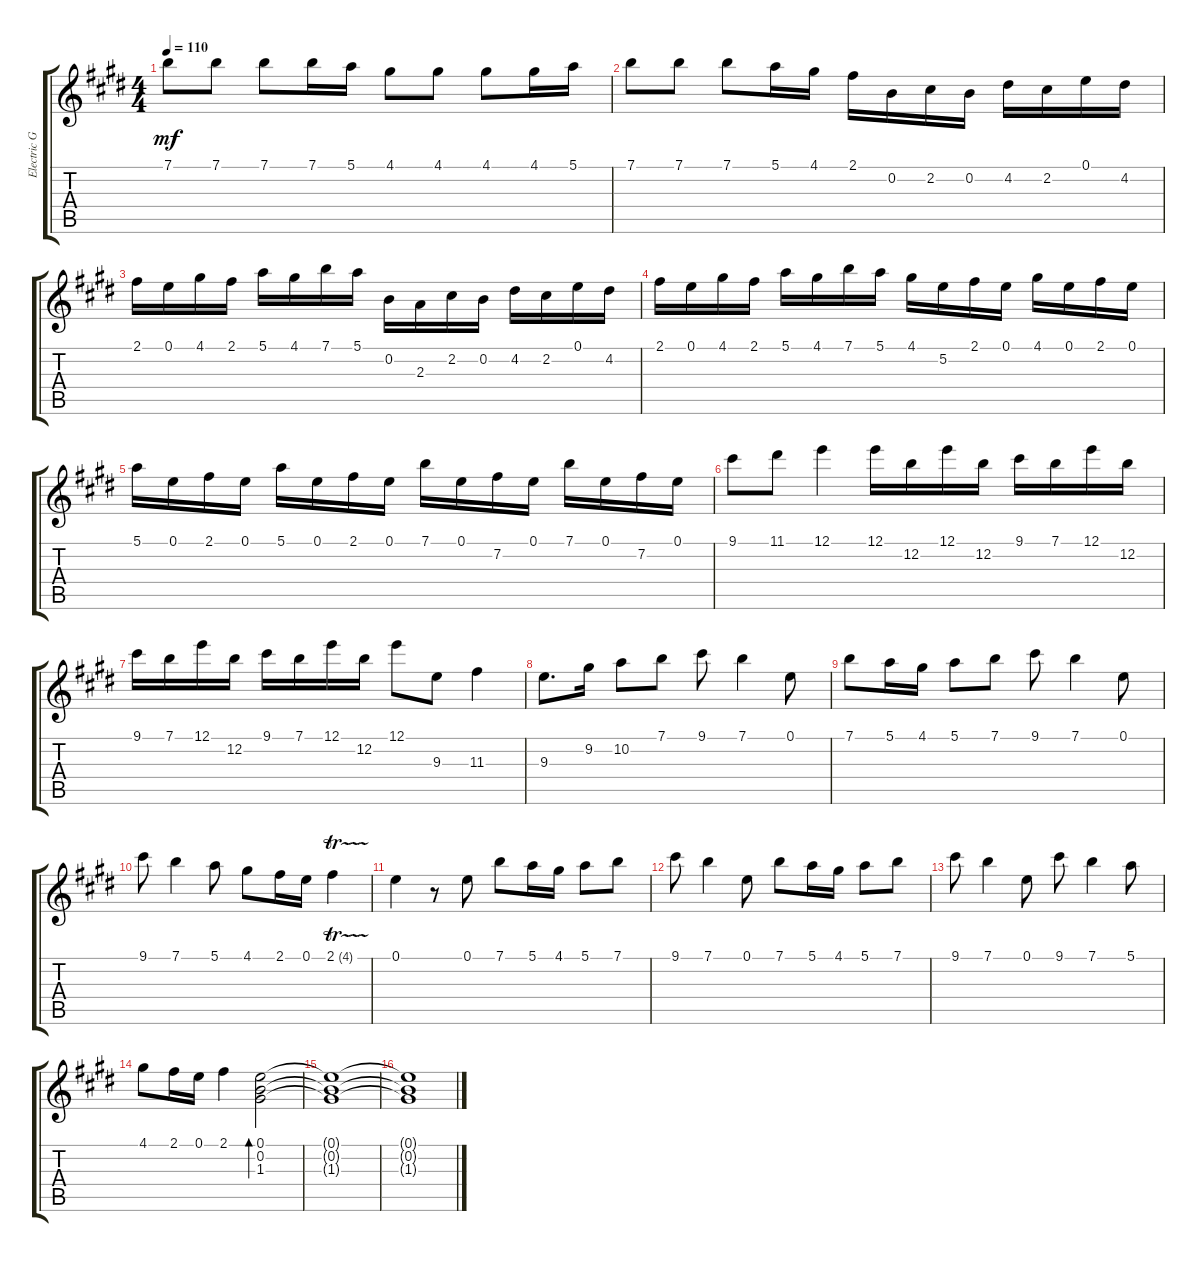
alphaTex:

\track ("Electric Guitar 1" "Electric G") {instrument distortionguitar}
\staff {score tabs}
\tuning (E4 B3 G3 D3 A2 E2) {hide}
\ts (4 4)
\tempo 110
\clef g2
\ks e
7.1.8{dy mf} 7.1.8 7.1.8 7.1.16 5.1.16 4.1.8 4.1.8 4.1.8 4.1.16 5.1.16 |
7.1.8 7.1.8 7.1.8 5.1.16 4.1.16 2.1.16 0.2.16 2.2.16 0.2.16 4.2.16 2.2.16 0.1.16 4.2.16 |
2.1.16 0.1.16 4.1.16 2.1.16 5.1.16 4.1.16 7.1.16 5.1.16 0.2.16 2.3.16 2.2.16 0.2.16 4.2.16 2.2.16 0.1.16 4.2.16 |
2.1.16 0.1.16 4.1.16 2.1.16 5.1.16 4.1.16 7.1.16 5.1.16 4.1.16 5.2.16 2.1.16 0.1.16 4.1.16 0.1.16 2.1.16 0.1.16 |
5.1.16 0.1.16 2.1.16 0.1.16 5.1.16 0.1.16 2.1.16 0.1.16 7.1.16 0.1.16 7.2.16 0.1.16 7.1.16 0.1.16 7.2.16 0.1.16 |
9.1.8 11.1.8 12.1.4 12.1.16 12.2.16 12.1.16 12.2.16 9.1.16 7.1.16 12.1.16 12.2.16 |
9.1.16 7.1.16 12.1.16 12.2.16 9.1.16 7.1.16 12.1.16 12.2.16 12.1.8 9.3.8 11.3.4 |
9.3.8{d} 9.2.16 10.2.8 7.1.8 9.1.8 7.1.4 0.1.8 |
7.1.8 5.1.16 4.1.16 5.1.8 7.1.8 9.1.8 7.1.4 0.1.8 |
9.1.8 7.1.4 5.1.8 4.1.8 2.1.16 0.1.16 2.1{tr (4 32)}.4 |
0.1.4 r.8 0.1.8 7.1.8 5.1.16 4.1.16 5.1.8 7.1.8 |
9.1.8 7.1.4 0.1.8 7.1.8 5.1.16 4.1.16 5.1.8 7.1.8 |
9.1.8 7.1.4 0.1.8 9.1.8 7.1.4 5.1.8 |
4.1.8 2.1.16 0.1.16 2.1.4 (0.1 0.2 1.3).2{bd 480} |
(0.1{t} 0.2{t} 1.3{t}).1 |
(0.1{t} 0.2{t} 1.3{t}).1
